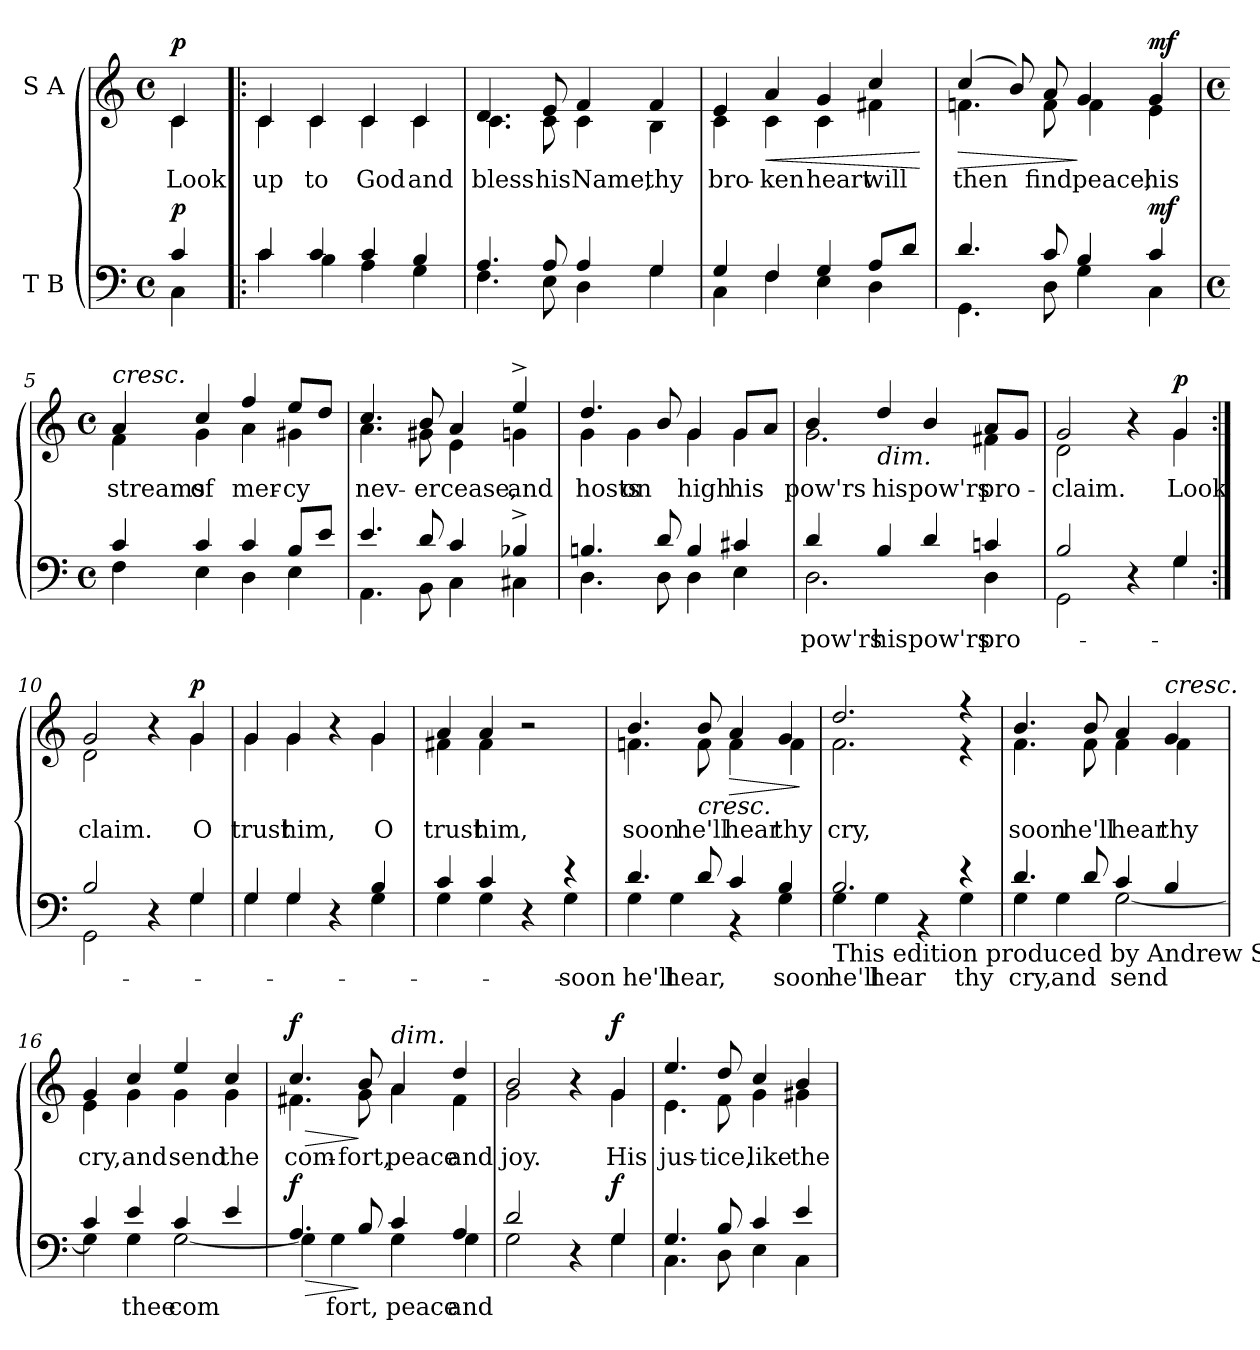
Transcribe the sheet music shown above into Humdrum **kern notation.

**kern	**text	**dynam	**kern	**text	**dynam
*part2	*part2	*part2	*part1	*part1	*part1
*staff2	*staff2	*staff2	*staff1	*staff1	*staff1
*I"T B	*	*	*I"S A	*	*
*clefF4	*	*	*clefG2	*	*
*k[]	*	*	*k[]	*	*
*C:	*	*	*C:	*	*
*M4/4	*	*	*M4/4	*	*
*met(c)	*	*	*met(c)	*	*
=	=	=	=	=	=
*^	*	*	*	*	*
!	!	!	!	!LO:TX:a:Bi:t=Andante non Lento	!	!
!	!	!	!LO:DY:a	!	!LO:LY:b	!LO:DY:a
*	*	*	*	*^	*	*
4c/	4C\	.	p	4c/	4c\	Look	p
=1!|:	=1!|:	=1!|:	=1!|:	=1!|:	=1!|:	=1!|:	=1!|:
!	!	!	!	!	!	!LO:LY:b	!
4c/	4c\	.	.	4c/	4c\	up	.
!	!	!	!	!	!	!LO:LY:b	!
4c/	4B\	.	.	4c/	4c\	to	.
*	*	*	*	*MM104	*	*	*
!	!	!	!	!	!	!LO:LY:b	!
4c/	4A\	.	.	4c/	4c\	God	.
!	!	!	!	!	!	!LO:LY:b	!
4B/	4G\	.	.	4c/	4c\	and	.
=2	=2	=2	=2	=2	=2	=2	=2
!	!	!	!	!	!	!LO:LY:b	!
4.A/	4.F\	.	.	4.d/	4.c\	bless	.
!	!	!	!	!	!	!LO:LY:b	!
8A/	8E\	.	.	8e/	8c\	his	.
!	!	!	!	!	!	!LO:LY:b	!
4A/	4D\	.	.	4f/	4c\	Name,	.
!	!	!	!	!	!	!LO:LY:b	!
4G/	4G\	.	.	4f/	4B\	thy	.
=3	=3	=3	=3	=3	=3	=3	=3
!	!	!	!	!	!	!LO:LY:b	!
4G/	4C\	.	.	4e/	4c\	bro-	.
!	!	!	!	!	!	!LO:LY:b	!LO:HP:b
4F/	4F\	.	.	4a/	4c\	-ken	<
!	!	!	!	!	!	!LO:LY:b	!
4G/	4E\	.	.	4g/	4c\	heart	.
!	!	!	!	!	!	!LO:LY:b	!
8A/L	4D\	.	.	4cc/	4f#X\	will	.
8d/J	.	.	.	.	.	.	.
*v	*v	*	*	*	*	*	*
*	*	*	*v	*v	*	*
.	.	.	.	.	[
=4	=4	=4	=4	=4	=4
*^	*	*	*	*	*
!	!	!	!	!	!LO:LY:b	!LO:HP:b
*	*	*	*	*^	*	*
4.d/	4.GG\	.	.	(>4cc/	4.fn\	then	>
.	.	.	.	8b/)	.	.	.
!	!	!	!	!	!	!LO:LY:b	!
8c/	8D\	.	.	8a/	8f\	find	.
!	!	!	!	!	!	!LO:LY:b	!
4B/	4G\	.	.	4g/	4f\	peace;	]
!	!	!	!LO:DY:a	!	!	!LO:LY:b	!LO:DY:a
4c/	4C\	.	mf	4g/	4e\	his	mf
!!LO:LB:g=z	!!
=5	=5	=5	=5	=5	=5	=5	=5
*M4/4	*	*	*	*M4/4	*	*	*
*met(c)	*	*	*	*met(c)	*	*	*
!	!	!	!	!LO:TX:a:i:t=cresc.	!	!	!
!	!	!	!	!	!	!LO:LY:b	!
4c/	4F\	.	.	4a/	4f\	streams	.
!	!	!	!	!	!	!LO:LY:b	!
4c/	4E\	.	.	4cc/	4g\	of	.
!	!	!	!	!	!	!LO:LY:b	!
4c/	4D\	.	.	4ff/	4a\	mer-	.
!	!	!	!	!	!	!LO:LY:b	!
8B/L	4E\	.	.	8ee/L	4g#X\	-cy	.
8e/J	.	.	.	8dd/J	.	.	.
=6	=6	=6	=6	=6	=6	=6	=6
!	!	!	!	!	!	!LO:LY:b	!
4.e/	4.AA\	.	.	4.cc/	4.a\	nev-	.
!	!	!	!	!	!	!LO:LY:b	!
8d/	8BB\	.	.	8b/	8g#X\	-er	.
!	!	!	!	!	!	!LO:LY:b	!
4c/	4C\	.	.	4a/	4e\	cease,	.
!	!	!	!	!	!	!LO:LY:b	!
4B-X^/	4C#X\	.	.	4ee^/	4gn\	and	.
=7	=7	=7	=7	=7	=7	=7	=7
!	!	!	!	!	!	!LO:LY:b	!
4.Bn/	4.D\	.	.	4.dd/	4g\	hosts	.
!	!	!	!	!	!	!LO:LY:b	!
.	.	.	.	.	4g\	on	.
8d/	8D\	.	.	8b/	.	.	.
!	!	!	!	!	!	!LO:LY:b	!
4B/	4D\	.	.	4g/	4g\	high	.
!	!	!	!	!	!	!LO:LY:b	!
4c#X/	4E\	.	.	8g/L	4g\	his	.
.	.	.	.	8a/J	.	.	.
=8	=8	=8	=8	=8	=8	=8	=8
!	!	!LO:LY:a	!	!	!	!	!
!	!	!LO:LY:b	!	!	!	!LO:LY:a	!
!	!	!	!	!	!	!LO:LY:b	!
4d/	2.D\	-pow'rs	.	4b/	2.g\	-pow'rs	.
!	!	!	!	!LO:TX:b:i:t=dim.	!	!	!
!	!	!LO:LY:a	!	!	!	!LO:LY:a	!
4B/	.	his	.	4dd/	.	his	.
!	!	!LO:LY:a	!	!	!	!LO:LY:a	!
4d/	.	pow'rs	.	4b/	.	pow'rs	.
!	!	!LO:LY:a	!	!	!	!	!
!	!	!LO:LY:b	!	!	!	!LO:LY:a	!
!	!	!	!	!	!	!LO:LY:b	!
4cn/	4D\	pro-	.	8a/L	4f#X\	pro-	.
.	.	.	.	8g/J	.	.	.
!!LO:LB:g=z	!!
=9	=9	=9	=9	=9	=9	=9	=9
!	!	!	!	!	!	!LO:LY:b	!
2B/	2GG\	.	.	2g/	2d\	-claim.	.
4r	4ryy	.	.	4r	4ryy	.	.
!	!	!	!	!	!	!LO:LY:b	!LO:DY:a
4G/	4G\	.	.	4g/	4g\	Look	p
=10:|!	=10:|!	=10:|!	=10:|!	=10:|!	=10:|!	=10:|!	=10:|!
!	!	!	!	!	!	!LO:LY:b	!
2B/	2GG\	.	.	2g/	2d\	-claim.	.
4r	4ryy	.	.	4r	4ryy	.	.
!	!	!	!	!	!	!LO:LY:b	!LO:DY:a
4G/	4G\	.	.	4g/	4g\	O	p
=11	=11	=11	=11	=11	=11	=11	=11
!	!	!	!	!	!	!LO:LY:b	!
4G/	4G\	.	.	4g/	4g\	trust	.
!	!	!	!	!	!	!LO:LY:b	!
4G/	4G\	.	.	4g/	4g\	him,	.
4r	4ryy	.	.	4r	4ryy	.	.
!	!	!	!	!	!	!LO:LY:b	!
4B/	4G\	.	.	4g/	4g\	O	.
=12	=12	=12	=12	=12	=12	=12	=12
!	!	!	!	!	!	!LO:LY:b	!
4c/	4G\	.	.	4a/	4f#X\	trust	.
!	!	!	!	!	!	!LO:LY:b	!
4c/	4G\	.	.	4a/	4f#\	him,	.
4r	4ryy	.	.	2r	2ryy	.	.
!	!	!LO:LY:b	!	!	!	!	!
4r	4G\	-soon	.	.	.	.	.
=13	=13	=13	=13	=13	=13	=13	=13
!	!	!LO:LY:b	!	!	!	!LO:LY:b	!
4.d/	4G\	he'll	.	4.b/	4.fn\	soon	.
!	!	!LO:LY:b	!	!	!	!	!
.	4G\	hear,	.	.	.	.	.
!	!	!	!	!	!	!LO:LY:b	!LO:HP:b
8d/	.	.	.	8b/	8f\	he'll	<
!	!	!	!	!	!	!LO:LY:b	!LO:HP:b
4c/	4r	.	.	4a/	4f\	hear	>
!	!	!LO:LY:b	!	!	!	!LO:LY:b	!
4B/	4G\	soon	.	4g/	4f\	thy	[
*v	*v	*	*	*	*	*	*
*	*	*	*v	*v	*	*
.	.	.	.	.	]
!!LO:LB:g=z
=14	=14	=14	=14	=14	=14
*^	*	*	*	*	*
!LO:TX:b:t=This edition produced by Andrew Sims, 2024	!	!	!	!	!	!
!	!	!LO:LY:b	!	!	!LO:LY:b	!
*	*	*	*	*^	*	*
2.B/	4G\	he'll	.	2.dd/	2.f\	cry,	.
!	!	!LO:LY:b	!	!	!	!	!
.	4G\	hear	.	.	.	.	.
.	4r	.	.	.	.	.	.
!	!	!LO:LY:b	!	!	!	!	!
4r	4G\	thy	.	4r	4r	.	.
=15	=15	=15	=15	=15	=15	=15	=15
!	!	!LO:LY:b	!	!	!	!LO:LY:b	!
4.d/	4G\	cry,	.	4.b/	4.f\	soon	.
!	!	!LO:LY:b	!	!	!	!	!
.	4G\	and	.	.	.	.	.
!	!	!	!	!	!	!LO:LY:b	!
8d/	.	.	.	8b/	8f\	he'll	.
!	!	!LO:LY:b	!	!	!	!LO:LY:b	!
4c/	[2G\	send	.	4a/	4f\	hear	.
!	!	!	!	!LO:TX:a:i:t=cresc.	!	!	!
!	!	!	!	!	!	!LO:LY:b	!
4B/	.	.	.	4g/	4f\	thy	.
=16	=16	=16	=16	=16	=16	=16	=16
!	!	!	!	!	!	!LO:LY:b	!
4c/	4G\]	.	.	4g/	4e\	cry,	.
!	!	!LO:LY:b	!	!	!	!LO:LY:b	!
4e/	4G\	thee	.	4cc/	4g\	and	.
!	!	!LO:LY:b	!	!	!	!LO:LY:b	!
4c/	[2G\	com	.	4ee/	4g\	send	.
!	!	!	!	!	!	!LO:LY:b	!
4e/	.	.	.	4cc/	4g\	the	.
=17	=17	=17	=17	=17	=17	=17	=17
!	!	!	!LO:HP:b	!	!	!LO:LY:b	!LO:HP:b
!	!	!	!LO:DY:n=1:a	!	!	!	!LO:DY:n=1:a
4.A/	4G\]	.	> f	4.cc/	4.f#X\	com-	> f
!	!	!LO:LY:b	!	!	!	!	!
.	4G\	fort,	.	.	.	.	.
!	!	!	!	!	!	!LO:LY:b	!
8B/	.	.	]	8b/	8g\	-fort,	]
!	!	!	!	!LO:TX:a:i:t=dim.	!	!	!
!	!	!LO:LY:b	!	!	!	!LO:LY:b	!
4c/	4G\	peace	.	4a/	4a\	peace	.
!	!	!LO:LY:b	!	!	!	!LO:LY:b	!
4A/	4G\	and	.	4dd/	4f#\	and	.
!!LO:LB:g=z	!!
=18	=18	=18	=18	=18	=18	=18	=18
!	!	!	!	!	!	!LO:LY:b	!
2d/	2G\	.	.	2b/	2g\	joy.	.
4r	4ryy	.	.	4r	4ryy	.	.
!	!	!	!LO:DY:a	!	!	!LO:LY:b	!LO:DY:a
4G/	4G\	.	f	4g/	4g\	His	f
=19	=19	=19	=19	=19	=19	=19	=19
!	!	!	!	!	!	!LO:LY:b	!
4.G/	4.C\	.	.	4.ee/	4.e\	jus-	.
!	!	!	!	!	!	!LO:LY:b	!
8B/	8D\	.	.	8dd/	8f\	-tice,	.
!	!	!	!	!	!	!LO:LY:b	!
4c/	4E\	.	.	4cc/	4g\	like	.
!	!	!	!	!	!	!LO:LY:b	!
4e/	4C\	.	.	4b/	4g#X\	the	.
*v	*v	*	*	*	*	*	*
*	*	*	*v	*v	*	*
=	=	=	=	=	=
*-	*-	*-	*-	*-	*-
